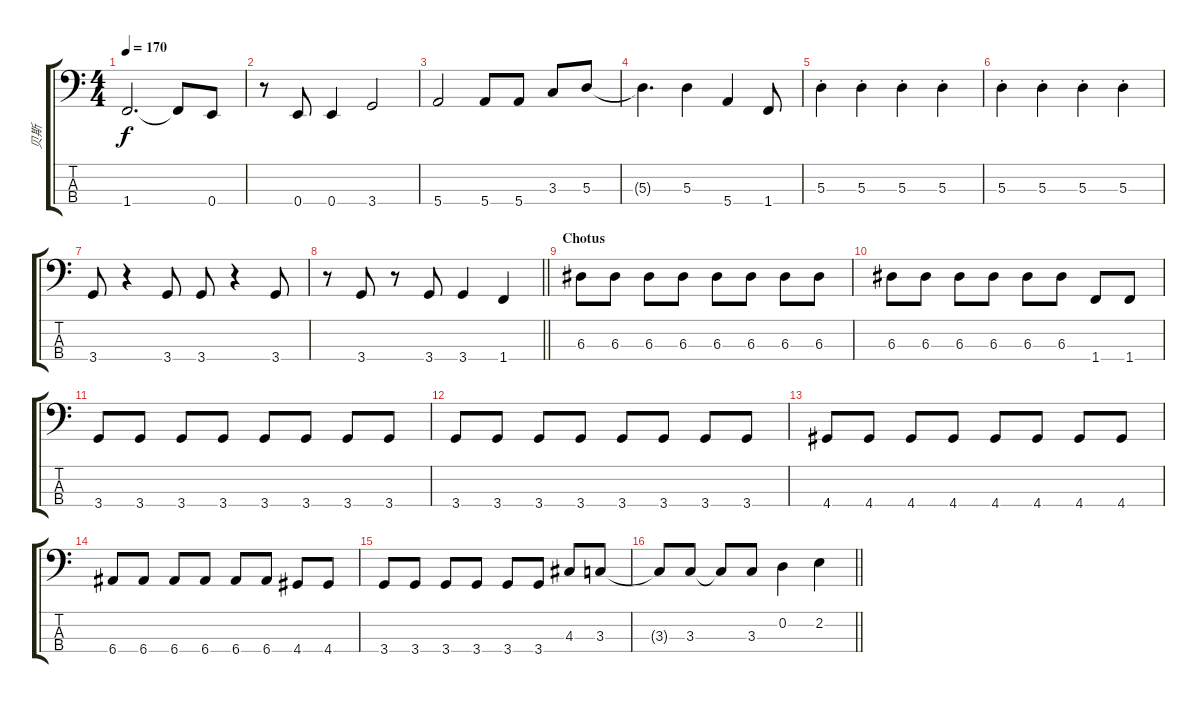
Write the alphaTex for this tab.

\track ("贝斯" "贝斯") {instrument electricbassfinger}
\staff {score tabs}
\tuning (G2 D2 A1 E1) {hide}
\ts (4 4)
\tempo 170
\clef f4
\ks c
1.4.2{d dy f} 1.4{t}.8 0.4.8 |
r.8 0.4.8 0.4.4 3.4.2 |
5.4.2 5.4.8 5.4.8 3.3.8 5.3.8 |
5.3{t}.4{d} 5.3.4 5.4.4 1.4.8 |
5.3{st}.4 5.3{st}.4 5.3{st}.4 5.3{st}.4 |
5.3{st}.4 5.3{st}.4 5.3{st}.4 5.3{st}.4 |
3.4.8 r.4 3.4.8 3.4.8 r.4 3.4.8 |
\barLineRight lightlight
r.8 3.4.8 r.8 3.4.8 3.4.4 1.4.4 |
\section ("" "Chotus")
6.3.8 6.3.8 6.3.8 6.3.8 6.3.8 6.3.8 6.3.8 6.3.8 |
6.3.8 6.3.8 6.3.8 6.3.8 6.3.8 6.3.8 1.4.8 1.4.8 |
3.4.8 3.4.8 3.4.8 3.4.8 3.4.8 3.4.8 3.4.8 3.4.8 |
3.4.8 3.4.8 3.4.8 3.4.8 3.4.8 3.4.8 3.4.8 3.4.8 |
4.4.8 4.4.8 4.4.8 4.4.8 4.4.8 4.4.8 4.4.8 4.4.8 |
6.4.8 6.4.8 6.4.8 6.4.8 6.4.8 6.4.8 4.4.8 4.4.8 |
3.4.8 3.4.8 3.4.8 3.4.8 3.4.8 3.4.8 4.3.8 3.3.8 |
\barLineRight lightlight
3.3{t}.8 3.3.8 3.3{t}.8 3.3.8 0.2.4 2.2.4
